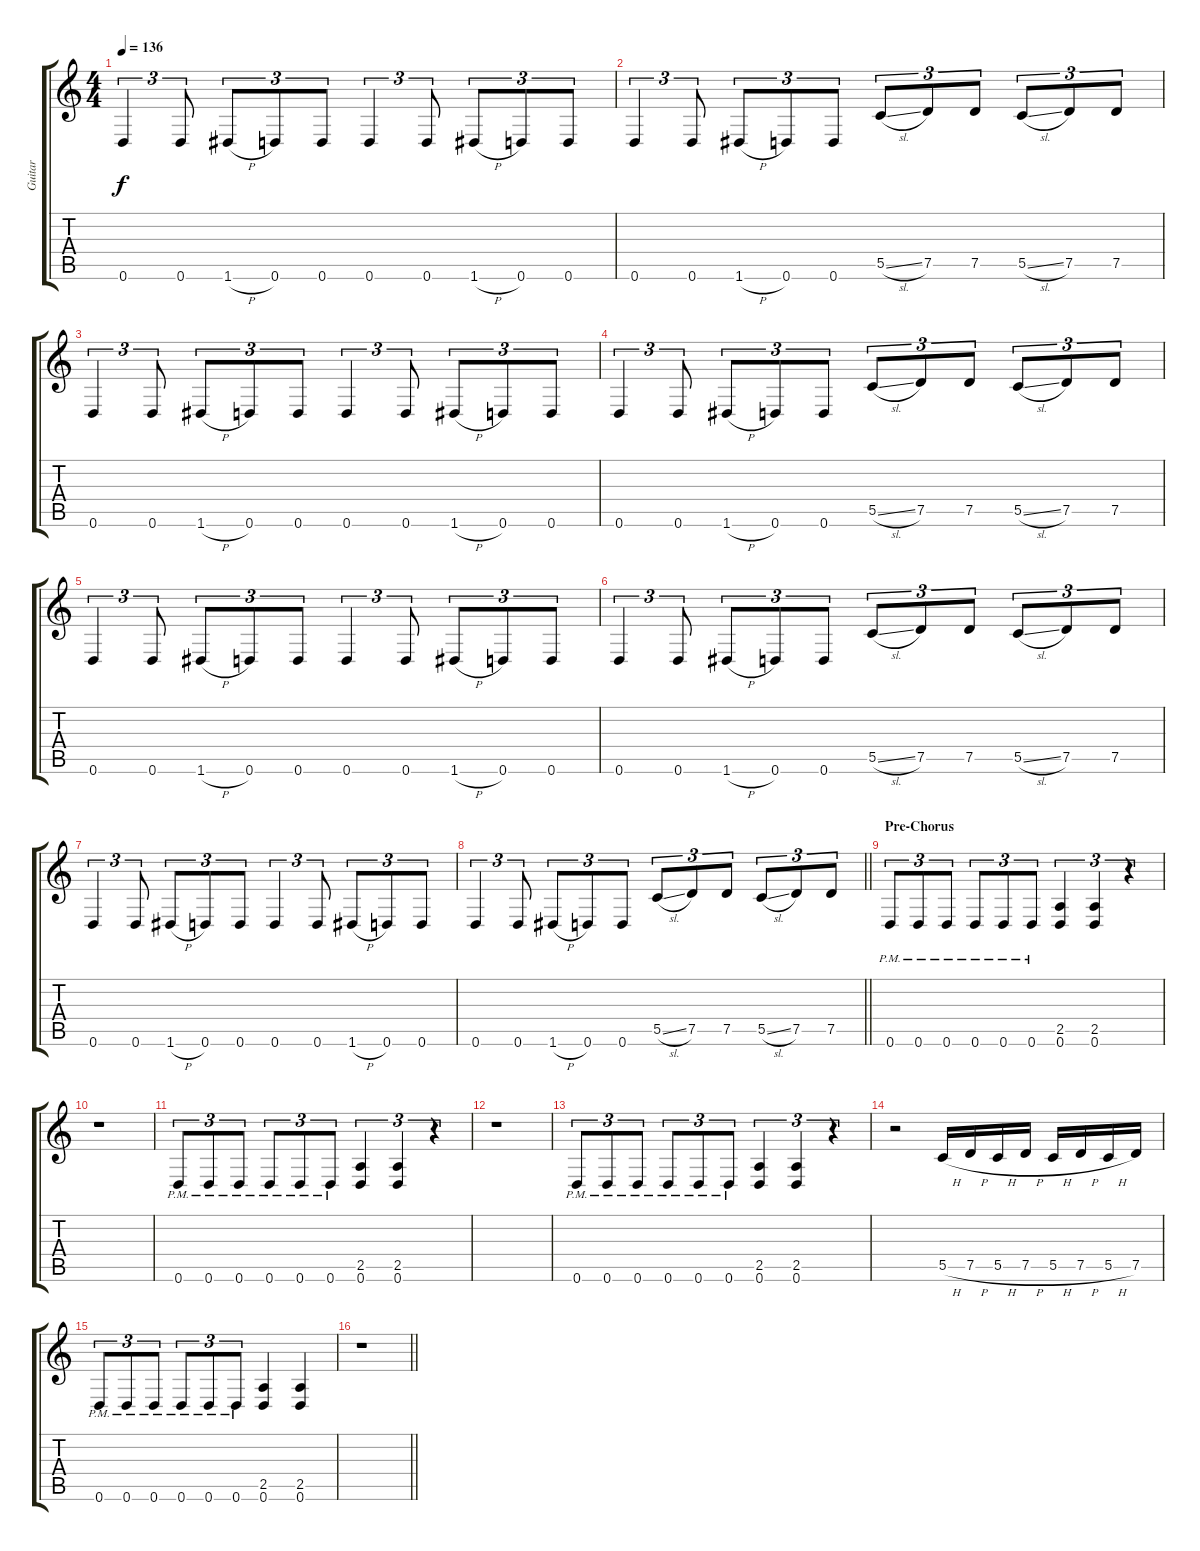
\track ("Guitar" "Guitar") {instrument distortionguitar}
\staff {score tabs}
\tuning (D4 A3 F3 C3 G2 D2) {hide}
\ts (4 4)
\tempo 136
\clef g2
\ks c
0.6.4{tu (3 2) dy f} 0.6.8{tu (3 2)} 1.6{h}.8{tu (3 2)} 0.6.8{tu (3 2)} 0.6.8{tu (3 2)} 0.6.4{tu (3 2)} 0.6.8{tu (3 2)} 1.6{h}.8{tu (3 2)} 0.6.8{tu (3 2)} 0.6.8{tu (3 2)} |
0.6.4{tu (3 2)} 0.6.8{tu (3 2)} 1.6{h}.8{tu (3 2)} 0.6.8{tu (3 2)} 0.6.8{tu (3 2)} 5.5{sl}.8{tu (3 2)} 7.5.8{tu (3 2)} 7.5.8{tu (3 2)} 5.5{sl}.8{tu (3 2)} 7.5.8{tu (3 2)} 7.5.8{tu (3 2)} |
0.6.4{tu (3 2)} 0.6.8{tu (3 2)} 1.6{h}.8{tu (3 2)} 0.6.8{tu (3 2)} 0.6.8{tu (3 2)} 0.6.4{tu (3 2)} 0.6.8{tu (3 2)} 1.6{h}.8{tu (3 2)} 0.6.8{tu (3 2)} 0.6.8{tu (3 2)} |
0.6.4{tu (3 2)} 0.6.8{tu (3 2)} 1.6{h}.8{tu (3 2)} 0.6.8{tu (3 2)} 0.6.8{tu (3 2)} 5.5{sl}.8{tu (3 2)} 7.5.8{tu (3 2)} 7.5.8{tu (3 2)} 5.5{sl}.8{tu (3 2)} 7.5.8{tu (3 2)} 7.5.8{tu (3 2)} |
0.6.4{tu (3 2)} 0.6.8{tu (3 2)} 1.6{h}.8{tu (3 2)} 0.6.8{tu (3 2)} 0.6.8{tu (3 2)} 0.6.4{tu (3 2)} 0.6.8{tu (3 2)} 1.6{h}.8{tu (3 2)} 0.6.8{tu (3 2)} 0.6.8{tu (3 2)} |
0.6.4{tu (3 2)} 0.6.8{tu (3 2)} 1.6{h}.8{tu (3 2)} 0.6.8{tu (3 2)} 0.6.8{tu (3 2)} 5.5{sl}.8{tu (3 2)} 7.5.8{tu (3 2)} 7.5.8{tu (3 2)} 5.5{sl}.8{tu (3 2)} 7.5.8{tu (3 2)} 7.5.8{tu (3 2)} |
0.6.4{tu (3 2)} 0.6.8{tu (3 2)} 1.6{h}.8{tu (3 2)} 0.6.8{tu (3 2)} 0.6.8{tu (3 2)} 0.6.4{tu (3 2)} 0.6.8{tu (3 2)} 1.6{h}.8{tu (3 2)} 0.6.8{tu (3 2)} 0.6.8{tu (3 2)} |
\barLineRight lightlight
0.6.4{tu (3 2)} 0.6.8{tu (3 2)} 1.6{h}.8{tu (3 2)} 0.6.8{tu (3 2)} 0.6.8{tu (3 2)} 5.5{sl}.8{tu (3 2)} 7.5.8{tu (3 2)} 7.5.8{tu (3 2)} 5.5{sl}.8{tu (3 2)} 7.5.8{tu (3 2)} 7.5.8{tu (3 2)} |
\section ("" "Pre-Chorus")
0.6{pm}.8{tu (3 2)} 0.6{pm}.8{tu (3 2)} 0.6{pm}.8{tu (3 2)} 0.6{pm}.8{tu (3 2)} 0.6{pm}.8{tu (3 2)} 0.6{pm}.8{tu (3 2)} (2.5 0.6).4{tu (3 2)} (2.5 0.6).4{tu (3 2)} r.4{tu (3 2)} |
r.1 |
0.6{pm}.8{tu (3 2)} 0.6{pm}.8{tu (3 2)} 0.6{pm}.8{tu (3 2)} 0.6{pm}.8{tu (3 2)} 0.6{pm}.8{tu (3 2)} 0.6{pm}.8{tu (3 2)} (2.5 0.6).4{tu (3 2)} (2.5 0.6).4{tu (3 2)} r.4{tu (3 2)} |
r.1 |
0.6{pm}.8{tu (3 2)} 0.6{pm}.8{tu (3 2)} 0.6{pm}.8{tu (3 2)} 0.6{pm}.8{tu (3 2)} 0.6{pm}.8{tu (3 2)} 0.6{pm}.8{tu (3 2)} (2.5 0.6).4{tu (3 2)} (2.5 0.6).4{tu (3 2)} r.4{tu (3 2)} |
r.2 5.5{h}.16 7.5{h}.16 5.5{h}.16 7.5{h}.16 5.5{h}.16 7.5{h}.16 5.5{h}.16 7.5.16 |
0.6{pm}.8{tu (3 2)} 0.6{pm}.8{tu (3 2)} 0.6{pm}.8{tu (3 2)} 0.6{pm}.8{tu (3 2)} 0.6{pm}.8{tu (3 2)} 0.6{pm}.8{tu (3 2)} (2.5 0.6).4 (2.5 0.6).4 |
\barLineRight lightlight
r.1
